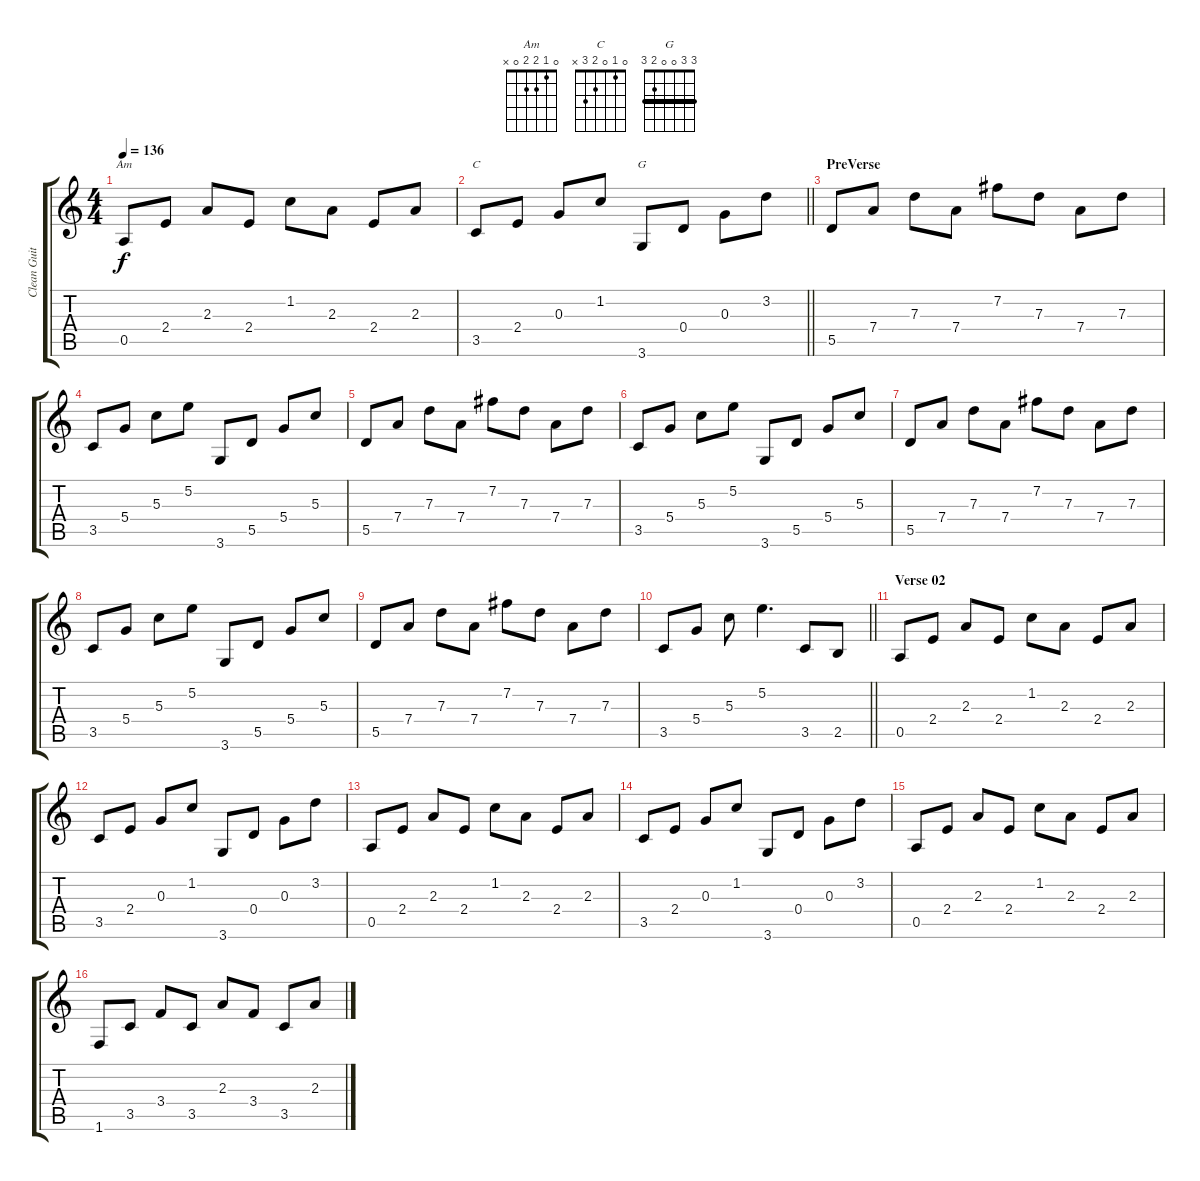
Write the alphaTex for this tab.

\track ("Clean Guitar" "Clean Guit") {instrument electricguitarclean}
\staff {score tabs}
\tuning (E4 B3 G3 D3 A2 E2) {hide}
\chord ("Am" 0 1 2 2 0 x)
\chord ("C" 0 1 0 2 3 x)
\chord ("G" 3 3 0 0 2 3) {barre 3}
\ts (4 4)
\tempo 136
\clef g2
\ks c
0.5.8{ch "Am" dy f} 2.4.8 2.3.8 2.4.8 1.2.8 2.3.8 2.4.8 2.3.8 |
\barLineRight lightlight
3.5.8{ch "C"} 2.4.8 0.3.8 1.2.8 3.6.8{ch "G"} 0.4.8 0.3.8 3.2.8 |
\section ("" "PreVerse")
5.5.8 7.4.8 7.3.8 7.4.8 7.2.8 7.3.8 7.4.8 7.3.8 |
3.5.8 5.4.8 5.3.8 5.2.8 3.6.8 5.5.8 5.4.8 5.3.8 |
5.5.8 7.4.8 7.3.8 7.4.8 7.2.8 7.3.8 7.4.8 7.3.8 |
3.5.8 5.4.8 5.3.8 5.2.8 3.6.8 5.5.8 5.4.8 5.3.8 |
5.5.8 7.4.8 7.3.8 7.4.8 7.2.8 7.3.8 7.4.8 7.3.8 |
3.5.8 5.4.8 5.3.8 5.2.8 3.6.8 5.5.8 5.4.8 5.3.8 |
5.5.8 7.4.8 7.3.8 7.4.8 7.2.8 7.3.8 7.4.8 7.3.8 |
\barLineRight lightlight
3.5.8 5.4.8 5.3.8 5.2.4{d} 3.5.8 2.5.8 |
\section ("" "Verse 02")
0.5.8 2.4.8 2.3.8 2.4.8 1.2.8 2.3.8 2.4.8 2.3.8 |
3.5.8 2.4.8 0.3.8 1.2.8 3.6.8 0.4.8 0.3.8 3.2.8 |
0.5.8 2.4.8 2.3.8 2.4.8 1.2.8 2.3.8 2.4.8 2.3.8 |
3.5.8 2.4.8 0.3.8 1.2.8 3.6.8 0.4.8 0.3.8 3.2.8 |
0.5.8 2.4.8 2.3.8 2.4.8 1.2.8 2.3.8 2.4.8 2.3.8 |
1.6.8 3.5.8 3.4.8 3.5.8 2.3.8 3.4.8 3.5.8 2.3.8
